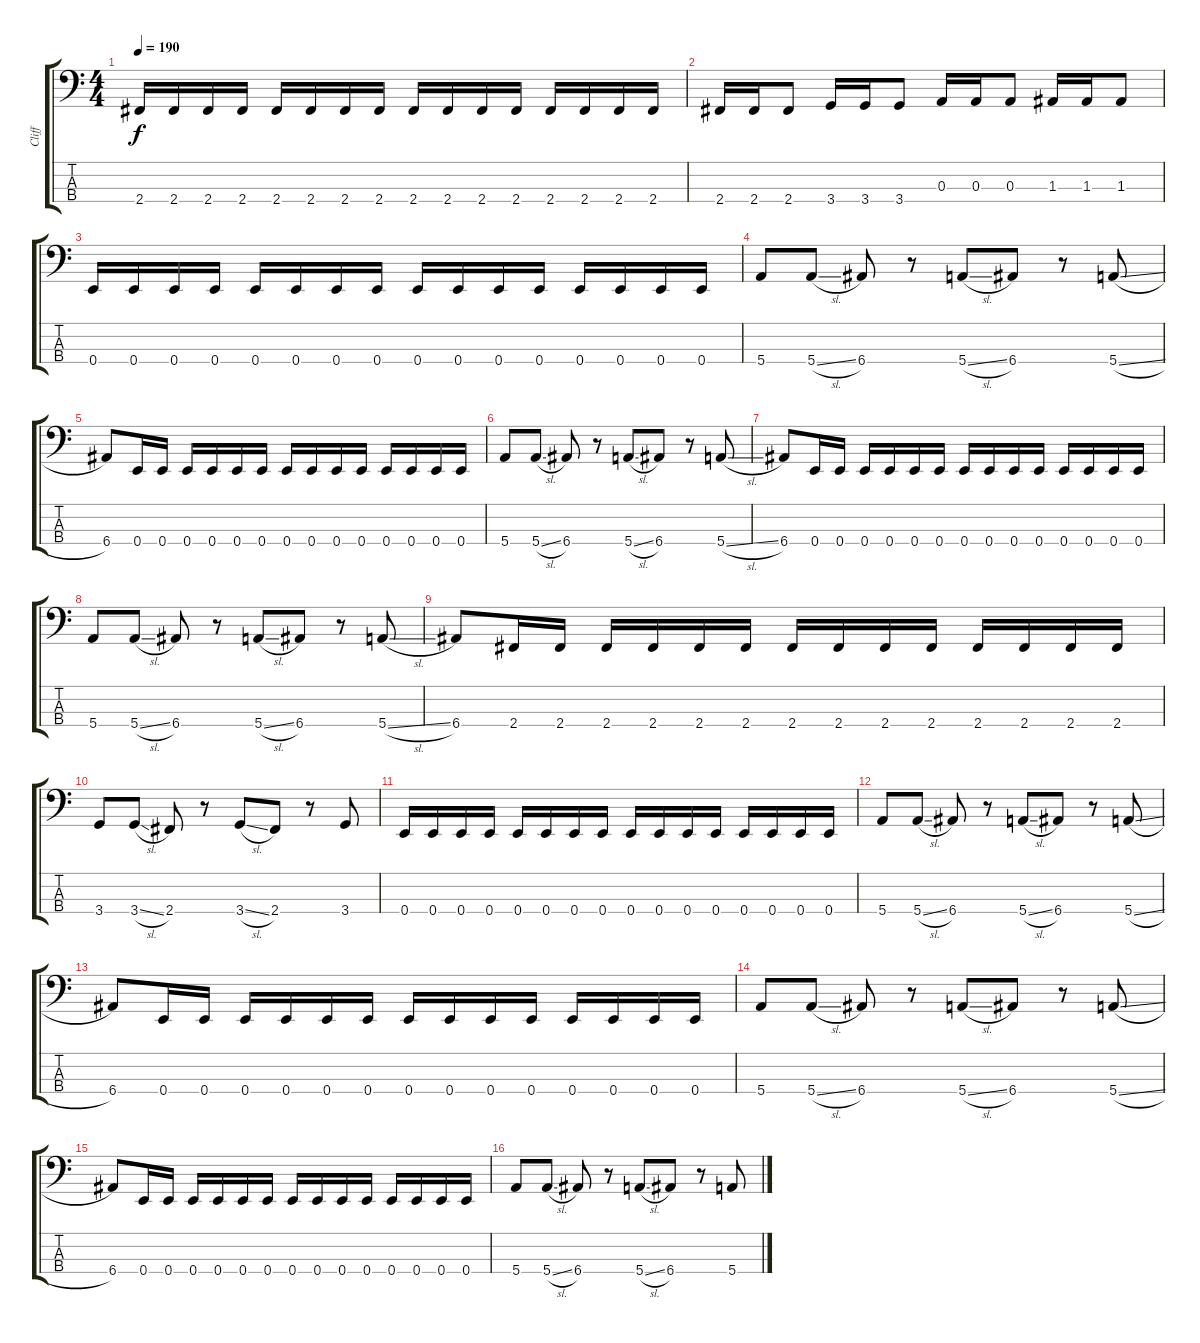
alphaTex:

\track ("Cliff" "Cliff") {instrument electricbassfinger}
\staff {score tabs}
\tuning (G2 D2 A1 E1) {hide}
\ts (4 4)
\tempo 190
\clef f4
\ks c
2.4.16{dy f} 2.4.16 2.4.16 2.4.16 2.4.16 2.4.16 2.4.16 2.4.16 2.4.16 2.4.16 2.4.16 2.4.16 2.4.16 2.4.16 2.4.16 2.4.16 |
2.4.16 2.4.16 2.4.8 3.4.16 3.4.16 3.4.8 0.3.16 0.3.16 0.3.8 1.3.16 1.3.16 1.3.8 |
0.4.16 0.4.16 0.4.16 0.4.16 0.4.16 0.4.16 0.4.16 0.4.16 0.4.16 0.4.16 0.4.16 0.4.16 0.4.16 0.4.16 0.4.16 0.4.16 |
5.4.8 5.4{sl}.8 6.4.8 r.8 5.4{sl}.8 6.4.8 r.8 5.4{sl}.8 |
6.4.8 0.4.16 0.4.16 0.4.16 0.4.16 0.4.16 0.4.16 0.4.16 0.4.16 0.4.16 0.4.16 0.4.16 0.4.16 0.4.16 0.4.16 |
5.4.8 5.4{sl}.8 6.4.8 r.8 5.4{sl}.8 6.4.8 r.8 5.4{sl}.8 |
6.4.8 0.4.16 0.4.16 0.4.16 0.4.16 0.4.16 0.4.16 0.4.16 0.4.16 0.4.16 0.4.16 0.4.16 0.4.16 0.4.16 0.4.16 |
5.4.8 5.4{sl}.8 6.4.8 r.8 5.4{sl}.8 6.4.8 r.8 5.4{sl}.8 |
6.4.8 2.4.16 2.4.16 2.4.16 2.4.16 2.4.16 2.4.16 2.4.16 2.4.16 2.4.16 2.4.16 2.4.16 2.4.16 2.4.16 2.4.16 |
3.4.8 3.4{sl}.8 2.4.8 r.8 3.4{sl}.8 2.4.8 r.8 3.4.8 |
0.4.16 0.4.16 0.4.16 0.4.16 0.4.16 0.4.16 0.4.16 0.4.16 0.4.16 0.4.16 0.4.16 0.4.16 0.4.16 0.4.16 0.4.16 0.4.16 |
5.4.8 5.4{sl}.8 6.4.8 r.8 5.4{sl}.8 6.4.8 r.8 5.4{sl}.8 |
6.4.8 0.4.16 0.4.16 0.4.16 0.4.16 0.4.16 0.4.16 0.4.16 0.4.16 0.4.16 0.4.16 0.4.16 0.4.16 0.4.16 0.4.16 |
5.4.8 5.4{sl}.8 6.4.8 r.8 5.4{sl}.8 6.4.8 r.8 5.4{sl}.8 |
6.4.8 0.4.16 0.4.16 0.4.16 0.4.16 0.4.16 0.4.16 0.4.16 0.4.16 0.4.16 0.4.16 0.4.16 0.4.16 0.4.16 0.4.16 |
5.4.8 5.4{sl}.8 6.4.8 r.8 5.4{sl}.8 6.4.8 r.8 5.4{sl}.8
